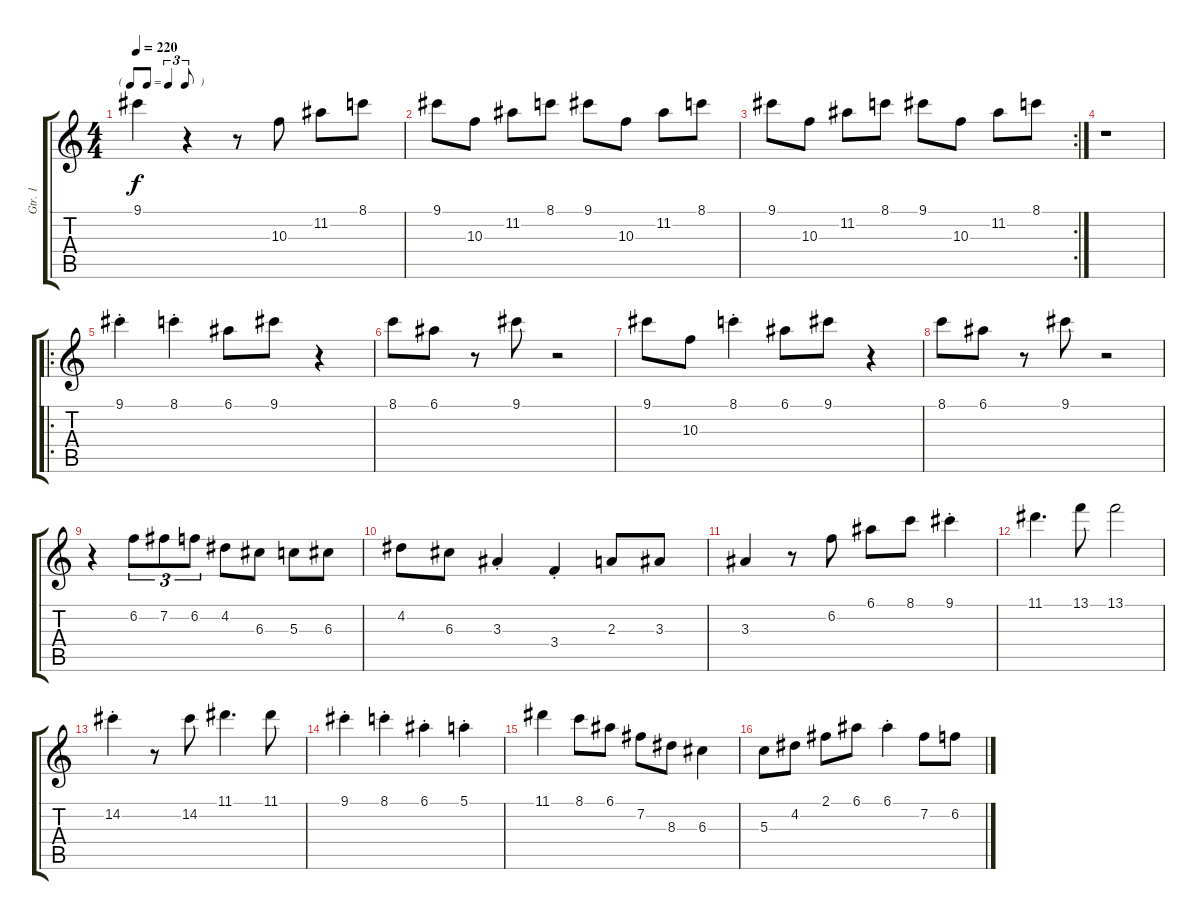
\track ("Gtr. 1" "Gtr. 1") {instrument acousticguitarsteel}
\staff {score tabs}
\tuning (E4 B3 G3 D3 A2 E2) {hide}
\ts (4 4)
\tf triplet8th
\tempo 220
\clef g2
\ks c
9.1.4{dy f} r.4 r.8 10.3.8 11.2.8 8.1.8 |
9.1.8 10.3.8 11.2.8 8.1.8 9.1.8 10.3.8 11.2.8 8.1.8 |
\rc 2
9.1.8 10.3.8 11.2.8 8.1.8 9.1.8 10.3.8 11.2.8 8.1.8 |
r.1 |
\ro
9.1{st}.4 8.1{st}.4 6.1.8 9.1.8 r.4 |
8.1.8 6.1.8 r.8 9.1.8 r.2 |
9.1.8 10.3.8 8.1{st}.4 6.1.8 9.1.8 r.4 |
8.1.8 6.1.8 r.8 9.1.8 r.2 |
r.4 6.2.8{tu (3 2)} 7.2.8{tu (3 2)} 6.2.8{tu (3 2)} 4.2.8 6.3.8 5.3.8 6.3.8 |
4.2.8 6.3.8 3.3{st}.4 3.4{st}.4 2.3.8 3.3.8 |
3.3.4 r.8 6.2.8 6.1.8 8.1.8 9.1{st}.4 |
11.1.4{d} 13.1.8 13.1.2 |
14.2{st}.4 r.8 14.2.8 11.1.4{d} 11.1.8 |
9.1{st}.4 8.1{st}.4 6.1{st}.4 5.1{st}.4 |
11.1.4 8.1.8 6.1.8 7.2.8 8.3.8 6.3.4 |
5.3.8 4.2.8 2.1.8 6.1.8 6.1{st}.4 7.2.8 6.2.8
